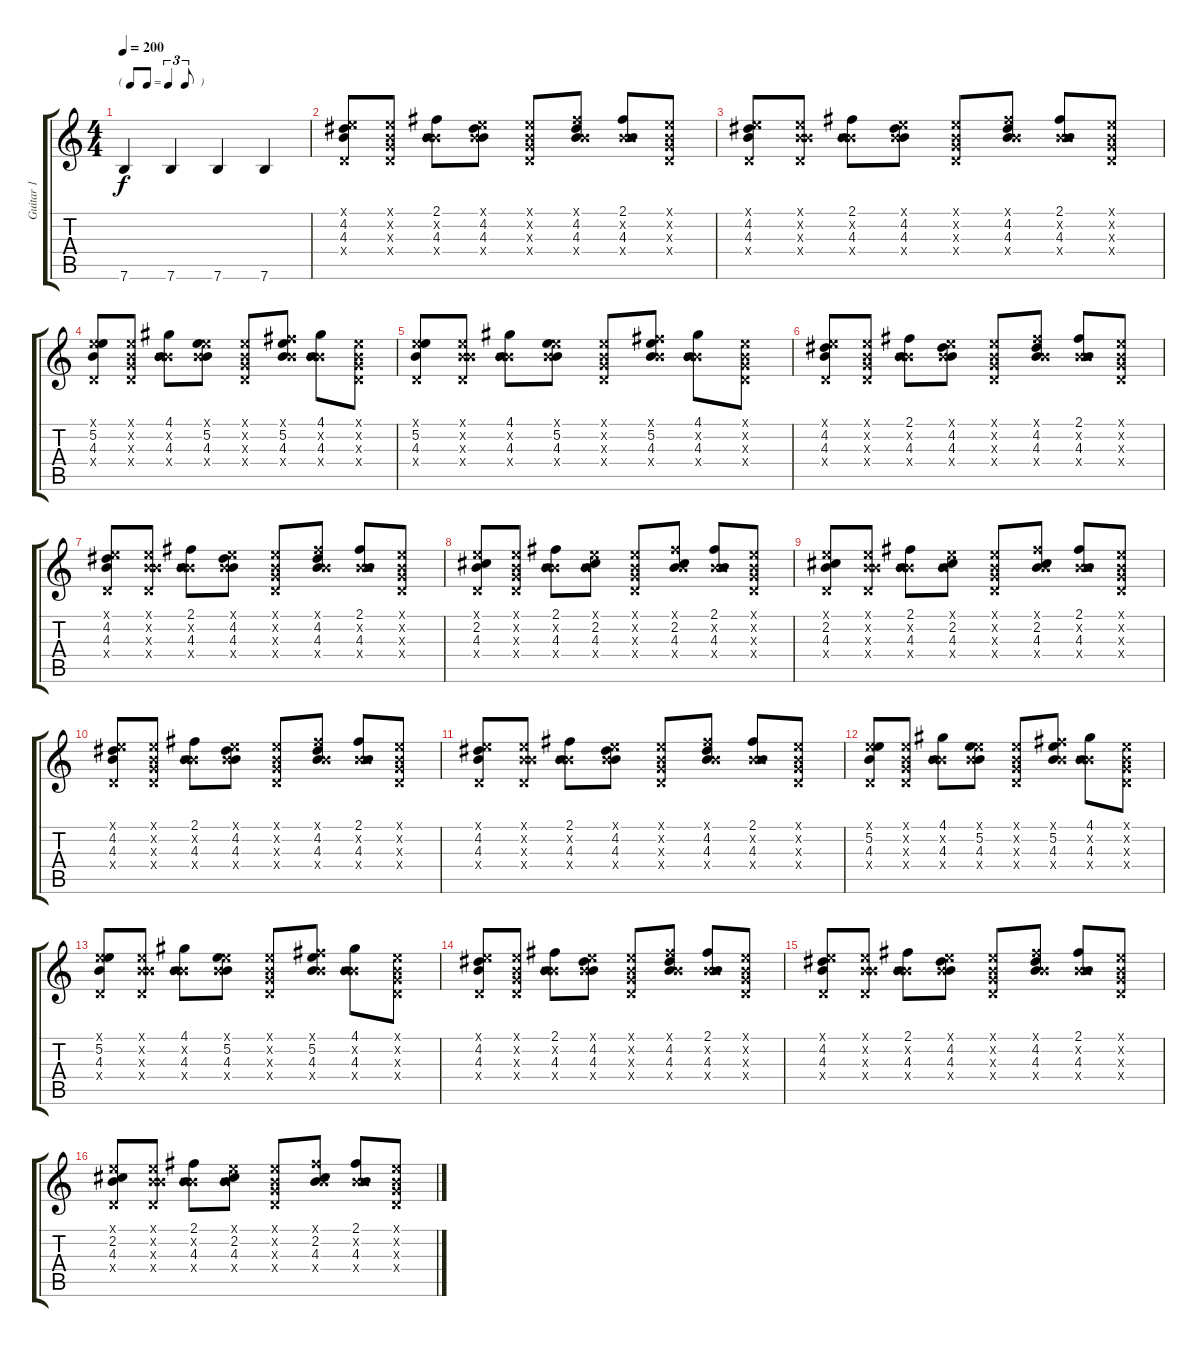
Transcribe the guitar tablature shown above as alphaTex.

\track ("Guitar 1" "Guitar 1") {instrument overdrivenguitar}
\staff {score tabs}
\tuning (E4 B3 G3 D3 A2 E2) {hide}
\ts (4 4)
\tf triplet8th
\tempo 200
\clef g2
\ks c
7.6.4{dy f} 7.6.4 7.6.4 7.6.4 |
(0.1{x} 4.2 4.3 0.4{x}).8 (0.1{x} 0.2{x} 0.3{x} 0.4{x}).8 (2.1 0.2{x} 4.3 9.4{x}).8 (0.1{x} 4.2 4.3 9.4{x}).8 (0.1{x} 0.2{x} 0.3{x} 0.4{x}).8 (2.1{x} 4.2 4.3 9.4{x}).8 (2.1 0.2{x} 4.3 9.4{x}).8 (0.1{x} 0.2{x} 0.3{x} 0.4{x}).8 |
(0.1{x} 4.2 4.3 0.4{x}).8 (0.1{x} 0.2{x} 4.3{x} 0.4{x}).8 (2.1 0.2{x} 4.3 9.4{x}).8 (0.1{x} 4.2 4.3 9.4{x}).8 (0.1{x} 0.2{x} 0.3{x} 0.4{x}).8 (2.1{x} 4.2 4.3 9.4{x}).8 (2.1 0.2{x} 4.3 9.4{x}).8 (0.1{x} 0.2{x} 0.3{x} 0.4{x}).8 |
(0.1{x} 5.2 4.3 0.4{x}).8 (0.1{x} 0.2{x} 0.3{x} 0.4{x}).8 (4.1 0.2{x} 4.3 9.4{x}).8 (0.1{x} 5.2 4.3 9.4{x}).8 (0.1{x} 0.2{x} 0.3{x} 0.4{x}).8 (2.1{x} 5.2 4.3 9.4{x}).8 (4.1 0.2{x} 4.3 9.4{x}).8 (0.1{x} 0.2{x} 0.3{x} 0.4{x}).8 |
(0.1{x} 5.2 4.3 0.4{x}).8 (0.1{x} 0.2{x} 4.3{x} 0.4{x}).8 (4.1 0.2{x} 4.3 9.4{x}).8 (0.1{x} 5.2 4.3 9.4{x}).8 (0.1{x} 0.2{x} 0.3{x} 0.4{x}).8 (2.1{x} 5.2 4.3 9.4{x}).8 (4.1 0.2{x} 4.3 9.4{x}).8 (0.1{x} 0.2{x} 0.3{x} 0.4{x}).8 |
(0.1{x} 4.2 4.3 0.4{x}).8 (0.1{x} 0.2{x} 0.3{x} 0.4{x}).8 (2.1 0.2{x} 4.3 9.4{x}).8 (0.1{x} 4.2 4.3 9.4{x}).8 (0.1{x} 0.2{x} 0.3{x} 0.4{x}).8 (2.1{x} 4.2 4.3 9.4{x}).8 (2.1 0.2{x} 4.3 9.4{x}).8 (0.1{x} 0.2{x} 0.3{x} 0.4{x}).8 |
(0.1{x} 4.2 4.3 0.4{x}).8 (0.1{x} 0.2{x} 4.3{x} 0.4{x}).8 (2.1 0.2{x} 4.3 9.4{x}).8 (0.1{x} 4.2 4.3 9.4{x}).8 (0.1{x} 0.2{x} 0.3{x} 0.4{x}).8 (2.1{x} 4.2 4.3 9.4{x}).8 (2.1 0.2{x} 4.3 9.4{x}).8 (0.1{x} 0.2{x} 0.3{x} 0.4{x}).8 |
(0.1{x} 2.2 4.3 0.4{x}).8 (0.1{x} 0.2{x} 0.3{x} 0.4{x}).8 (2.1 0.2{x} 4.3 9.4{x}).8 (0.1{x} 2.2 4.3 9.4{x}).8 (0.1{x} 0.2{x} 0.3{x} 0.4{x}).8 (2.1{x} 2.2 4.3 9.4{x}).8 (2.1 0.2{x} 4.3 9.4{x}).8 (0.1{x} 0.2{x} 0.3{x} 0.4{x}).8 |
(0.1{x} 2.2 4.3 0.4{x}).8 (0.1{x} 0.2{x} 4.3{x} 0.4{x}).8 (2.1 0.2{x} 4.3 9.4{x}).8 (0.1{x} 2.2 4.3 9.4{x}).8 (0.1{x} 0.2{x} 0.3{x} 0.4{x}).8 (2.1{x} 2.2 4.3 9.4{x}).8 (2.1 0.2{x} 4.3 9.4{x}).8 (0.1{x} 0.2{x} 0.3{x} 0.4{x}).8 |
(0.1{x} 4.2 4.3 0.4{x}).8 (0.1{x} 0.2{x} 0.3{x} 0.4{x}).8 (2.1 0.2{x} 4.3 9.4{x}).8 (0.1{x} 4.2 4.3 9.4{x}).8 (0.1{x} 0.2{x} 0.3{x} 0.4{x}).8 (2.1{x} 4.2 4.3 9.4{x}).8 (2.1 0.2{x} 4.3 9.4{x}).8 (0.1{x} 0.2{x} 0.3{x} 0.4{x}).8 |
(0.1{x} 4.2 4.3 0.4{x}).8 (0.1{x} 0.2{x} 4.3{x} 0.4{x}).8 (2.1 0.2{x} 4.3 9.4{x}).8 (0.1{x} 4.2 4.3 9.4{x}).8 (0.1{x} 0.2{x} 0.3{x} 0.4{x}).8 (2.1{x} 4.2 4.3 9.4{x}).8 (2.1 0.2{x} 4.3 9.4{x}).8 (0.1{x} 0.2{x} 0.3{x} 0.4{x}).8 |
(0.1{x} 5.2 4.3 0.4{x}).8 (0.1{x} 0.2{x} 0.3{x} 0.4{x}).8 (4.1 0.2{x} 4.3 9.4{x}).8 (0.1{x} 5.2 4.3 9.4{x}).8 (0.1{x} 0.2{x} 0.3{x} 0.4{x}).8 (2.1{x} 5.2 4.3 9.4{x}).8 (4.1 0.2{x} 4.3 9.4{x}).8 (0.1{x} 0.2{x} 0.3{x} 0.4{x}).8 |
(0.1{x} 5.2 4.3 0.4{x}).8 (0.1{x} 0.2{x} 4.3{x} 0.4{x}).8 (4.1 0.2{x} 4.3 9.4{x}).8 (0.1{x} 5.2 4.3 9.4{x}).8 (0.1{x} 0.2{x} 0.3{x} 0.4{x}).8 (2.1{x} 5.2 4.3 9.4{x}).8 (4.1 0.2{x} 4.3 9.4{x}).8 (0.1{x} 0.2{x} 0.3{x} 0.4{x}).8 |
(0.1{x} 4.2 4.3 0.4{x}).8 (0.1{x} 0.2{x} 0.3{x} 0.4{x}).8 (2.1 0.2{x} 4.3 9.4{x}).8 (0.1{x} 4.2 4.3 9.4{x}).8 (0.1{x} 0.2{x} 0.3{x} 0.4{x}).8 (2.1{x} 4.2 4.3 9.4{x}).8 (2.1 0.2{x} 4.3 9.4{x}).8 (0.1{x} 0.2{x} 0.3{x} 0.4{x}).8 |
(0.1{x} 4.2 4.3 0.4{x}).8 (0.1{x} 0.2{x} 4.3{x} 0.4{x}).8 (2.1 0.2{x} 4.3 9.4{x}).8 (0.1{x} 4.2 4.3 9.4{x}).8 (0.1{x} 0.2{x} 0.3{x} 0.4{x}).8 (2.1{x} 4.2 4.3 9.4{x}).8 (2.1 0.2{x} 4.3 9.4{x}).8 (0.1{x} 0.2{x} 0.3{x} 0.4{x}).8 |
(0.1{x} 2.2 4.3 0.4{x}).8 (0.1{x} 0.2{x} 4.3{x} 0.4{x}).8 (2.1 0.2{x} 4.3 9.4{x}).8 (0.1{x} 2.2 4.3 9.4{x}).8 (0.1{x} 0.2{x} 0.3{x} 0.4{x}).8 (2.1{x} 2.2 4.3 9.4{x}).8 (2.1 0.2{x} 4.3 9.4{x}).8 (0.1{x} 0.2{x} 0.3{x} 0.4{x}).8
